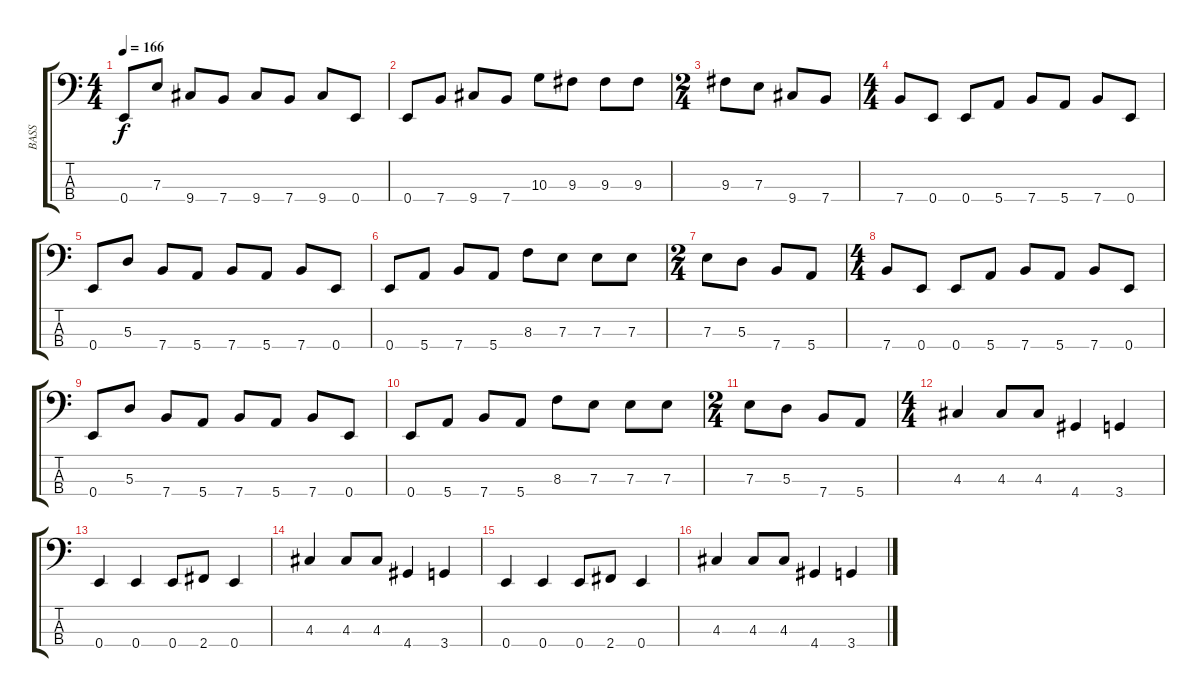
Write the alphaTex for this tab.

\track ("BASS" "BASS") {instrument electricbassfinger}
\staff {score tabs}
\tuning (G2 D2 A1 E1) {hide}
\ts (4 4)
\tempo 166
\clef f4
\ks c
0.4.8{dy f} 7.3.8 9.4.8 7.4.8 9.4.8 7.4.8 9.4.8 0.4.8 |
0.4.8 7.4.8 9.4.8 7.4.8 10.3.8 9.3.8 9.3.8 9.3.8 |
\ts (2 4)
9.3.8 7.3.8 9.4.8 7.4.8 |
\ts (4 4)
7.4.8 0.4.8 0.4.8 5.4.8 7.4.8 5.4.8 7.4.8 0.4.8 |
0.4.8 5.3.8 7.4.8 5.4.8 7.4.8 5.4.8 7.4.8 0.4.8 |
0.4.8 5.4.8 7.4.8 5.4.8 8.3.8 7.3.8 7.3.8 7.3.8 |
\ts (2 4)
7.3.8 5.3.8 7.4.8 5.4.8 |
\ts (4 4)
7.4.8 0.4.8 0.4.8 5.4.8 7.4.8 5.4.8 7.4.8 0.4.8 |
0.4.8 5.3.8 7.4.8 5.4.8 7.4.8 5.4.8 7.4.8 0.4.8 |
0.4.8 5.4.8 7.4.8 5.4.8 8.3.8 7.3.8 7.3.8 7.3.8 |
\ts (2 4)
7.3.8 5.3.8 7.4.8 5.4.8 |
\ts (4 4)
4.3.4 4.3.8 4.3.8 4.4.4 3.4.4 |
0.4.4 0.4.4 0.4.8 2.4.8 0.4.4 |
4.3.4 4.3.8 4.3.8 4.4.4 3.4.4 |
0.4.4 0.4.4 0.4.8 2.4.8 0.4.4 |
4.3.4 4.3.8 4.3.8 4.4.4 3.4.4
